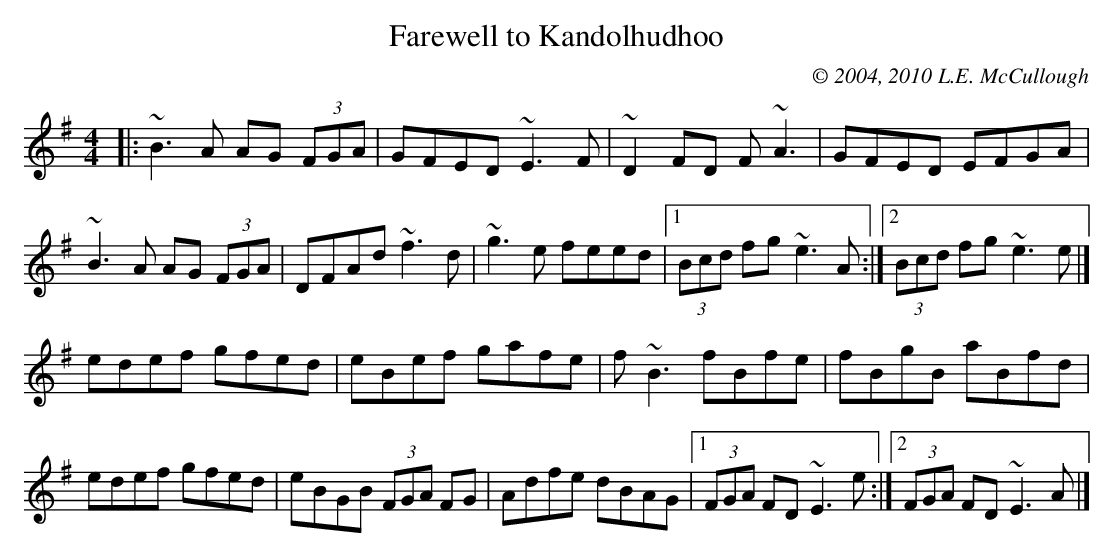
X:1
T:Farewell to Kandolhudhoo
C:© 2004, 2010 L.E. McCullough
M:4/4
L:1/8
K:Emin
|: ~B3A AG (3FGA | GFED ~E3F | ~D2FD F~A3 | GFED EFGA |
 ~B3A AG (3FGA | DFAd ~f3d | ~g3e feed |1 (3Bcd fg ~e3A :|2 (3Bcd fg ~e3e |]
 edef gfed | eBef gafe | f~B3 fBfe | fBgB aBfd |
 edef gfed | eBGB (3FGA FG | Adfe dBAG |1 (3FGA FD ~E3e :|2 (3FGA FD ~E3A |]
